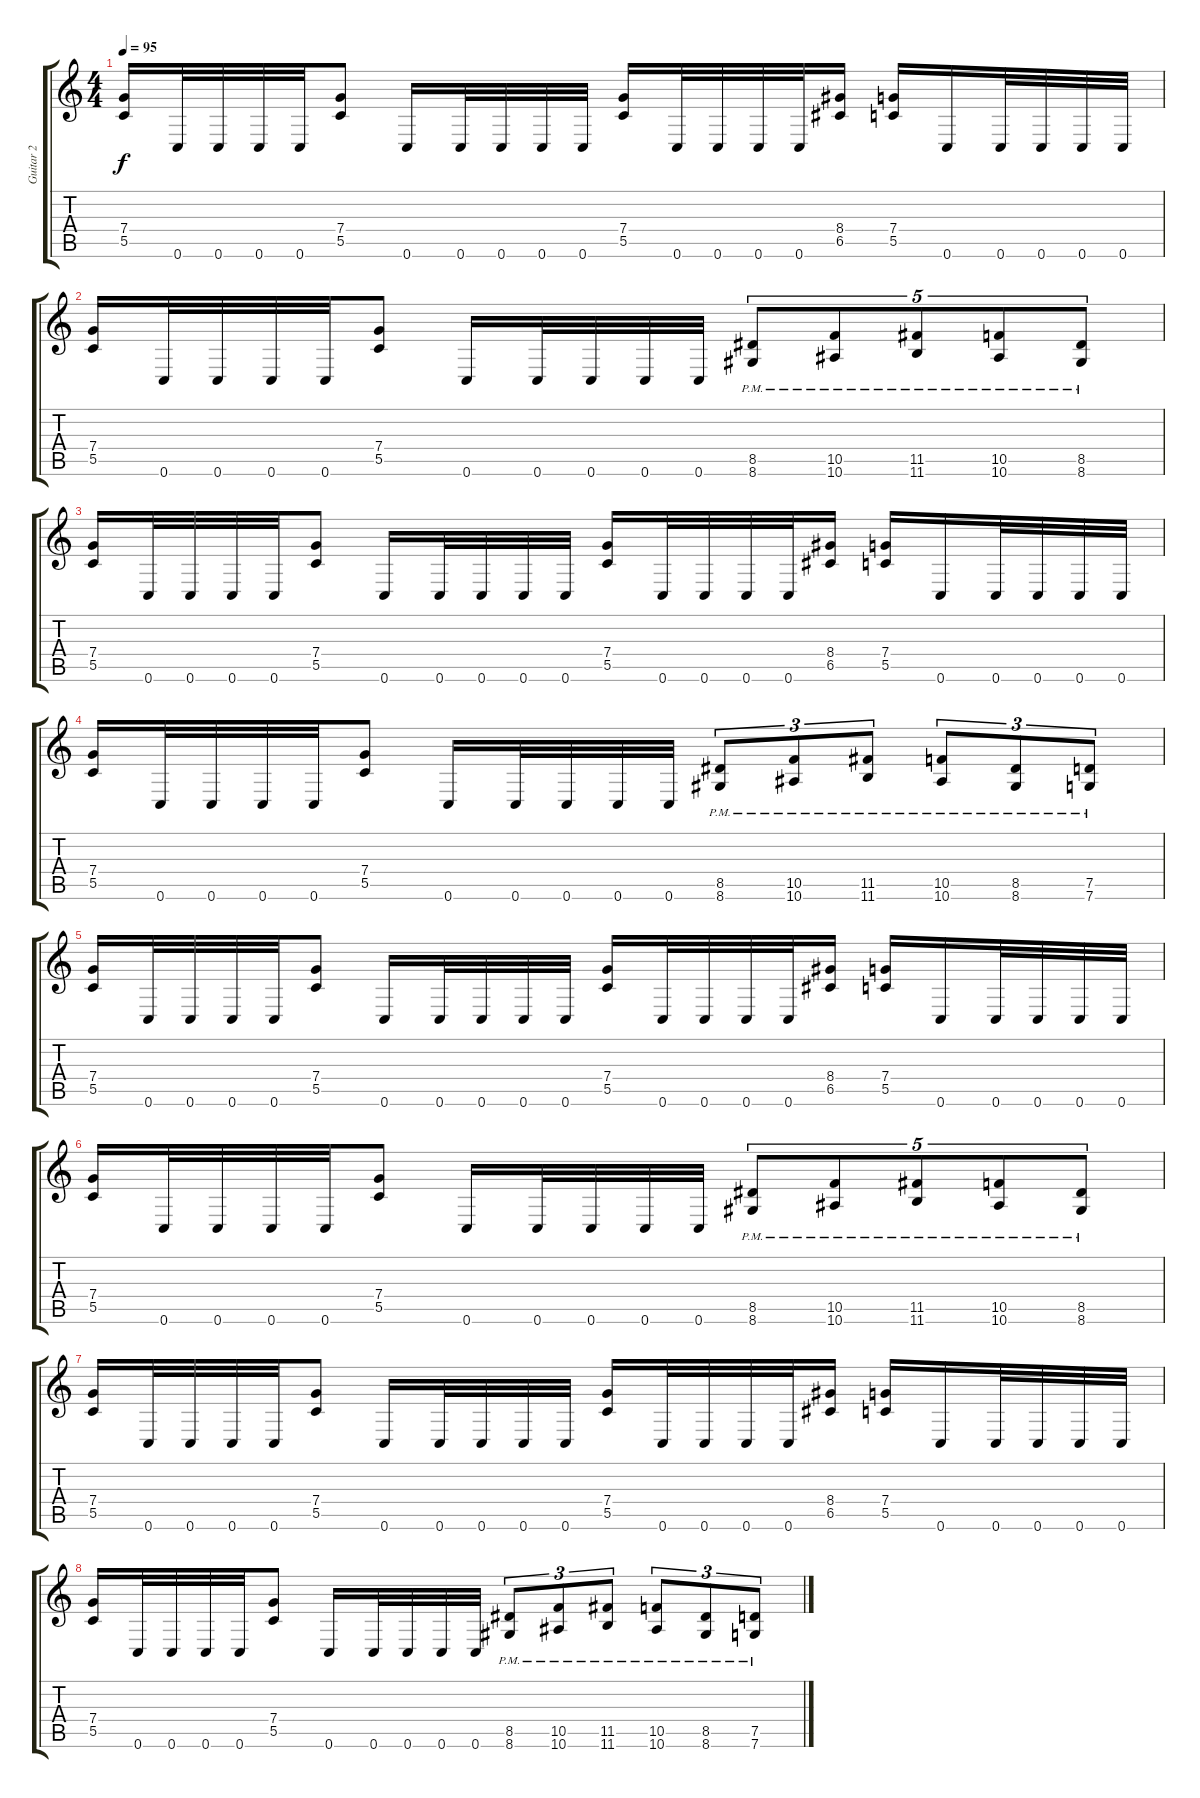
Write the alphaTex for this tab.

\track ("Guitar 2" "Guitar 2") {instrument distortionguitar}
\staff {score tabs}
\tuning (D4 A3 F3 C3 G2 C2) {hide}
\ts (4 4)
\tempo 95
\clef g2
\ks c
(7.4 5.5).16{dy f} 0.6.32 0.6.32 0.6.32 0.6.32 (7.4 5.5).8 0.6.16 0.6.32 0.6.32 0.6.32 0.6.32 (7.4 5.5).16 0.6.32 0.6.32 0.6.32 0.6.32 (8.4 6.5).16 (7.4 5.5).16 0.6.16 0.6.32 0.6.32 0.6.32 0.6.32 |
(7.4 5.5).16 0.6.32 0.6.32 0.6.32 0.6.32 (7.4 5.5).8 0.6.16 0.6.32 0.6.32 0.6.32 0.6.32 (8.5 8.6{pm}).8{tu (5 4)} (10.5{pm} 10.6).8{tu (5 4)} (11.5 11.6{pm}).8{tu (5 4)} (10.5 10.6{pm}).8{tu (5 4)} (8.5 8.6{pm}).8{tu (5 4)} |
(7.4 5.5).16 0.6.32 0.6.32 0.6.32 0.6.32 (7.4 5.5).8 0.6.16 0.6.32 0.6.32 0.6.32 0.6.32 (7.4 5.5).16 0.6.32 0.6.32 0.6.32 0.6.32 (8.4 6.5).16 (7.4 5.5).16 0.6.16 0.6.32 0.6.32 0.6.32 0.6.32 |
(7.4 5.5).16 0.6.32 0.6.32 0.6.32 0.6.32 (7.4 5.5).8 0.6.16 0.6.32 0.6.32 0.6.32 0.6.32 (8.5 8.6{pm}).8{tu (3 2)} (10.5{pm} 10.6).8{tu (3 2)} (11.5 11.6{pm}).8{tu (3 2)} (10.5 10.6{pm}).8{tu (3 2)} (8.5 8.6{pm}).8{tu (3 2)} (7.5{pm} 7.6).8{tu (3 2)} |
(7.4 5.5).16 0.6.32 0.6.32 0.6.32 0.6.32 (7.4 5.5).8 0.6.16 0.6.32 0.6.32 0.6.32 0.6.32 (7.4 5.5).16 0.6.32 0.6.32 0.6.32 0.6.32 (8.4 6.5).16 (7.4 5.5).16 0.6.16 0.6.32 0.6.32 0.6.32 0.6.32 |
(7.4 5.5).16 0.6.32 0.6.32 0.6.32 0.6.32 (7.4 5.5).8 0.6.16 0.6.32 0.6.32 0.6.32 0.6.32 (8.5 8.6{pm}).8{tu (5 4)} (10.5{pm} 10.6).8{tu (5 4)} (11.5 11.6{pm}).8{tu (5 4)} (10.5 10.6{pm}).8{tu (5 4)} (8.5 8.6{pm}).8{tu (5 4)} |
(7.4 5.5).16 0.6.32 0.6.32 0.6.32 0.6.32 (7.4 5.5).8 0.6.16 0.6.32 0.6.32 0.6.32 0.6.32 (7.4 5.5).16 0.6.32 0.6.32 0.6.32 0.6.32 (8.4 6.5).16 (7.4 5.5).16 0.6.16 0.6.32 0.6.32 0.6.32 0.6.32 |
(7.4 5.5).16 0.6.32 0.6.32 0.6.32 0.6.32 (7.4 5.5).8 0.6.16 0.6.32 0.6.32 0.6.32 0.6.32 (8.5 8.6{pm}).8{tu (3 2)} (10.5{pm} 10.6).8{tu (3 2)} (11.5 11.6{pm}).8{tu (3 2)} (10.5 10.6{pm}).8{tu (3 2)} (8.5 8.6{pm}).8{tu (3 2)} (7.5{pm} 7.6).8{tu (3 2)}
